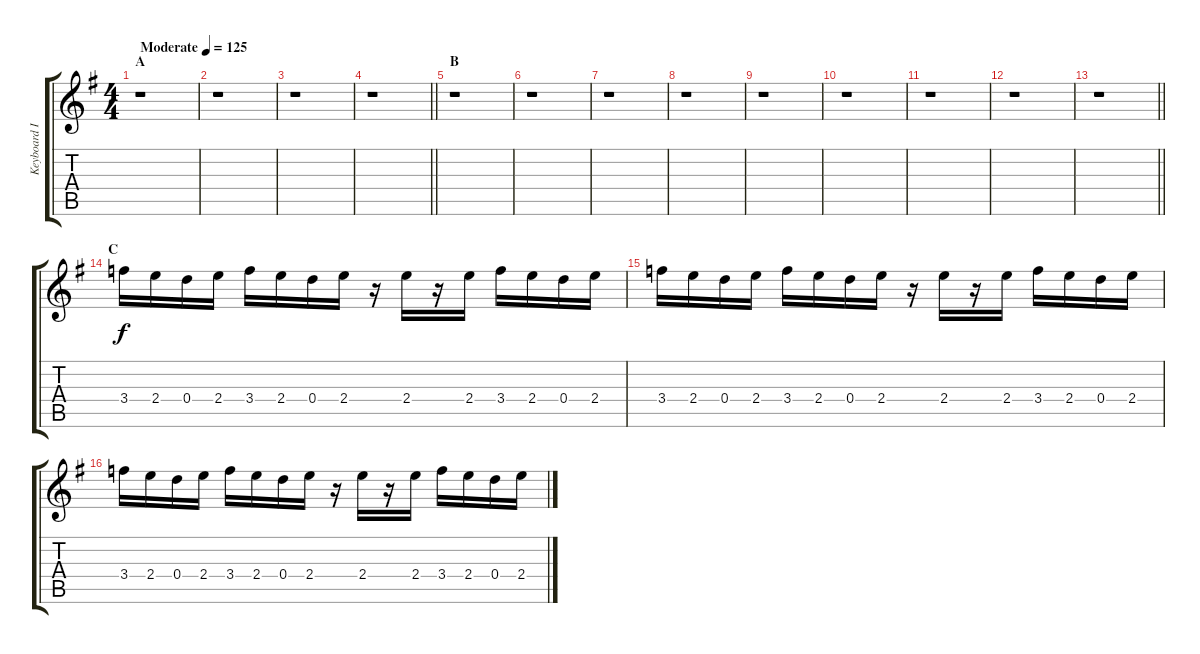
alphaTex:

\track ("Keyboard II" "Keyboard I") {instrument synthbass1}
\staff {score tabs}
\tuning (E5 B4 G4 D4 A3 E3) {hide}
\ts (4 4)
\section ("" "A")
\tempo (125 "Moderate")
\clef g2
\ks g
r.1{dy f instrument synthbass1} |
r.1 |
r.1 |
\barLineRight lightlight
r.1 |
\section ("" "B")
r.1 |
r.1 |
r.1 |
r.1 |
r.1 |
r.1 |
r.1 |
r.1 |
\barLineRight lightlight
r.1 |
\section ("" "C")
3.4.16 2.4.16 0.4.16 2.4.16 3.4.16 2.4.16 0.4.16 2.4.16 r.16 2.4.16 r.16 2.4.16 3.4.16 2.4.16 0.4.16 2.4.16 |
3.4.16 2.4.16 0.4.16 2.4.16 3.4.16 2.4.16 0.4.16 2.4.16 r.16 2.4.16 r.16 2.4.16 3.4.16 2.4.16 0.4.16 2.4.16 |
3.4.16 2.4.16 0.4.16 2.4.16 3.4.16 2.4.16 0.4.16 2.4.16 r.16 2.4.16 r.16 2.4.16 3.4.16 2.4.16 0.4.16 2.4.16
